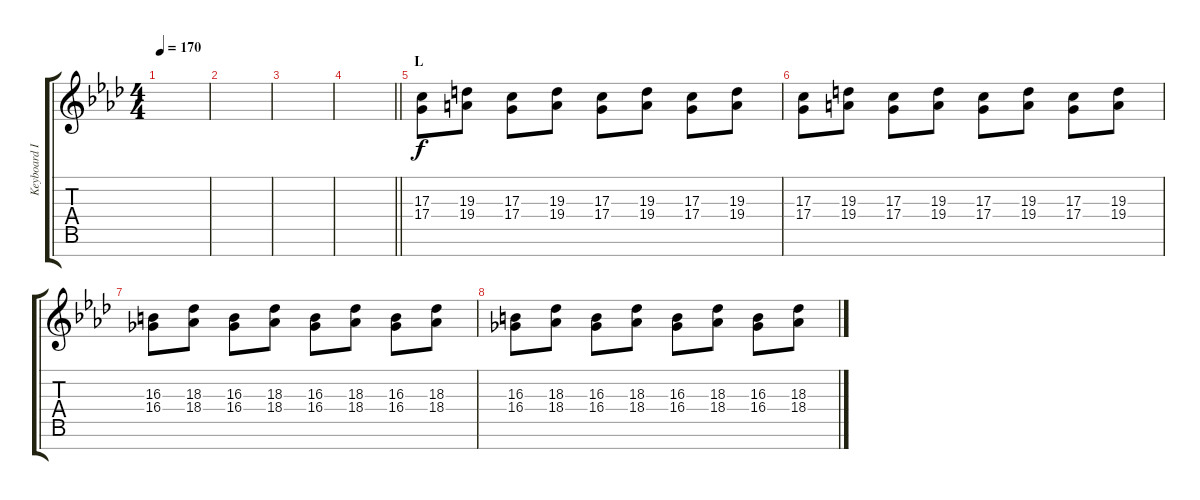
\track ("Keyboard I (Lead)" "Keyboard I") {instrument pad4choir}
\staff {score tabs}
\tuning (E4 B3 G3 D3 A2 E2 B1) {hide}
\ts (4 4)
\tempo 170
\clef g2
\ks ab
|
|
|
\barLineRight lightlight
|
\section ("" "L")
(17.3 17.4).8{instrument rockorgan} (19.3 19.4).8 (17.3 17.4).8 (19.3 19.4).8 (17.3 17.4).8 (19.3 19.4).8 (17.3 17.4).8 (19.3 19.4).8 |
(17.3 17.4).8 (19.3 19.4).8 (17.3 17.4).8 (19.3 19.4).8 (17.3 17.4).8 (19.3 19.4).8 (17.3 17.4).8 (19.3 19.4).8 |
(16.3 16.4).8 (18.3 18.4).8 (16.3 16.4).8 (18.3 18.4).8 (16.3 16.4).8 (18.3 18.4).8 (16.3 16.4).8 (18.3 18.4).8 |
(16.3 16.4).8 (18.3 18.4).8 (16.3 16.4).8 (18.3 18.4).8 (16.3 16.4).8 (18.3 18.4).8 (16.3 16.4).8 (18.3 18.4).8
